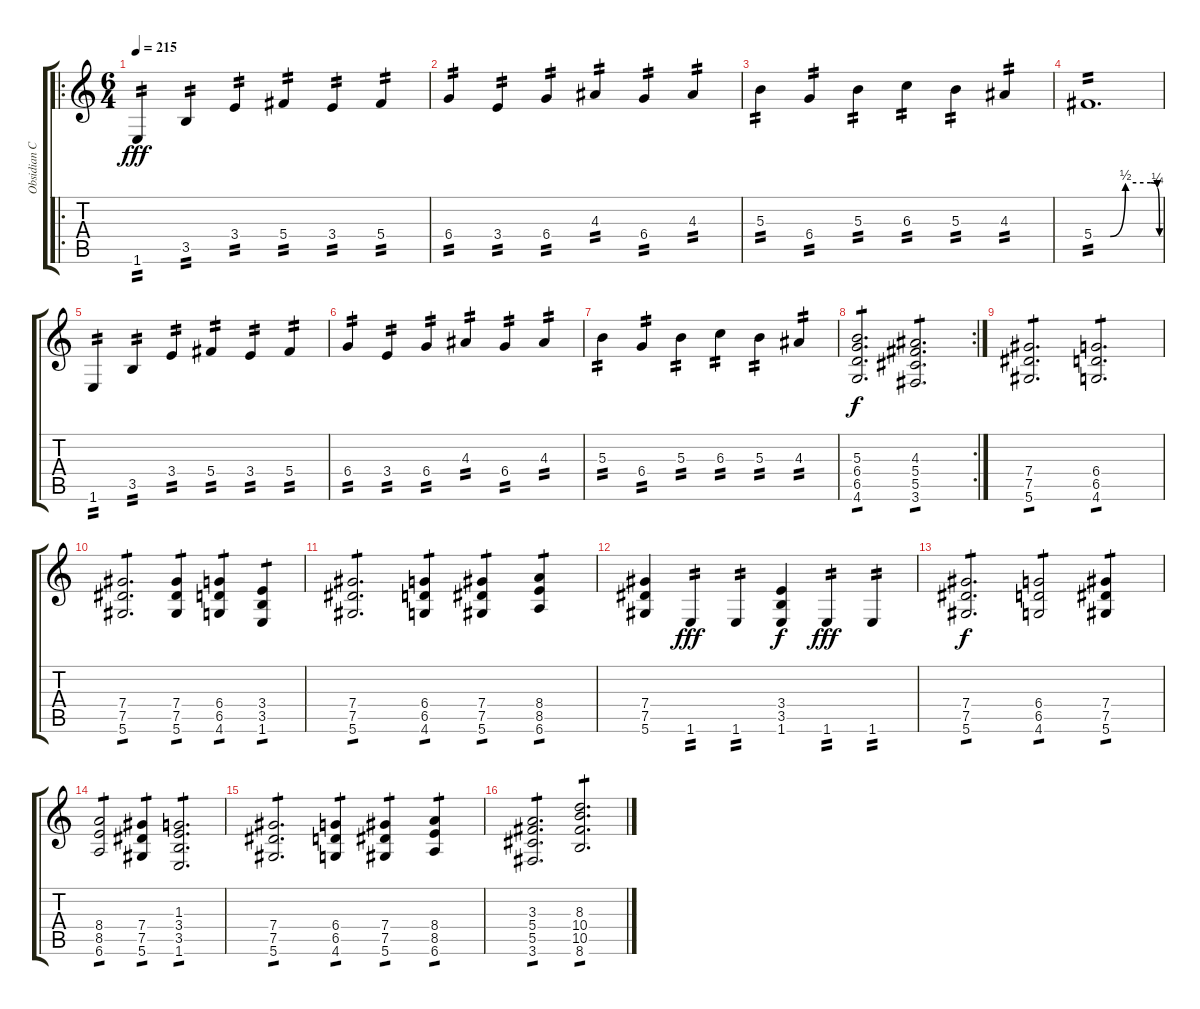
\track ("Obsidian C" "Obsidian C") {instrument distortionguitar}
\staff {score tabs}
\tuning (Eb4 Bb3 Gb3 Db3 Ab2 Eb2) {hide}
\ro
\ts (6 4)
\tempo 215
\clef g2
\ks c
1.6.4{tp 2 dy fff} 3.5.4{tp 2} 3.4.4{tp 2} 5.4.4{tp 2} 3.4.4{tp 2} 5.4.4{tp 2} |
6.4.4{tp 2} 3.4.4{tp 2} 6.4.4{tp 2} 4.3.4{tp 2} 6.4.4{tp 2} 4.3.4{tp 2} |
5.3.4{tp 2} 6.4.4{tp 2} 5.3.4{tp 2} 6.3.4{tp 2} 5.3.4{tp 2} 4.3.4{tp 2} |
5.4{be (custom 0 0 15 0 29 2 52 2 58 1 60 0)}.1{d tp 2} |
1.6.4{tp 2} 3.5.4{tp 2} 3.4.4{tp 2} 5.4.4{tp 2} 3.4.4{tp 2} 5.4.4{tp 2} |
6.4.4{tp 2} 3.4.4{tp 2} 6.4.4{tp 2} 4.3.4{tp 2} 6.4.4{tp 2} 4.3.4{tp 2} |
5.3.4{tp 2} 6.4.4{tp 2} 5.3.4{tp 2} 6.3.4{tp 2} 5.3.4{tp 2} 4.3.4{tp 2} |
\rc 2
(5.3 6.4 6.5 4.6).2{d tp 1 dy f} (4.3 5.4 5.5 3.6).2{d tp 1} |
(7.4 7.5 5.6).2{d tp 1} (6.4 6.5 4.6).2{d tp 1} |
(7.4 7.5 5.6).2{d tp 1} (7.4 7.5 5.6).4{tp 1} (6.4 6.5 4.6).4{tp 1} (3.4 3.5 1.6).4{tp 1} |
(7.4 7.5 5.6).2{d tp 1} (6.4 6.5 4.6).4{tp 1} (7.4 7.5 5.6).4{tp 1} (8.4 8.5 6.6).4{tp 1} |
(7.4 7.5 5.6).4 1.6.4{tp 2 dy fff} 1.6.4{tp 2} (3.4 3.5 1.6).4{dy f} 1.6.4{tp 2 dy fff} 1.6.4{tp 2} |
(7.4 7.5 5.6).2{d tp 1 dy f} (6.4 6.5 4.6).2{tp 1} (7.4 7.5 5.6).4{tp 1} |
(8.4 8.5 6.6).2{tp 1} (7.4 7.5 5.6).4{tp 1} (1.3 3.4 3.5 1.6).2{d tp 1} |
(7.4 7.5 5.6).2{d tp 1} (6.4 6.5 4.6).4{tp 1} (7.4 7.5 5.6).4{tp 1} (8.4 8.5 6.6).4{tp 1} |
(3.3 5.4 5.5 3.6).2{d tp 1} (8.3 10.4 10.5 8.6).2{d tp 1}
